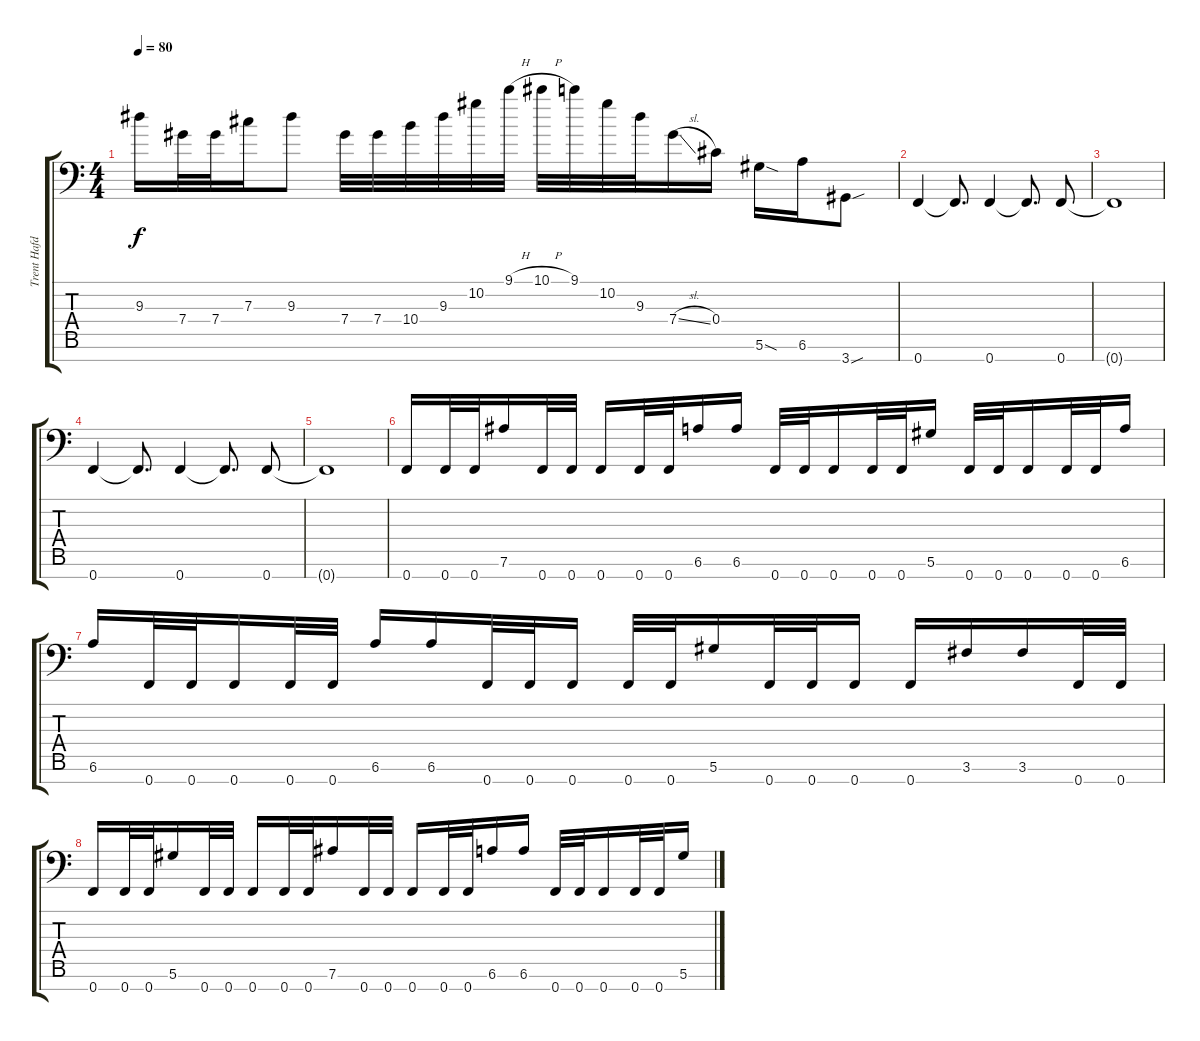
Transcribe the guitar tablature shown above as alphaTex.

\track ("Trent Hafdahl" "Trent Hafd") {instrument distortionguitar}
\staff {score tabs}
\tuning (Eb4 Bb3 Gb3 Db3 Ab2 Eb2 F1) {hide}
\ts (4 4)
\tempo 80
\clef f4
\ks c
9.3.16{dy f} 7.4.32 7.4.32 7.3.16 9.3.8 7.4.32 7.4.32 10.4.32 9.3.32 10.2.32 9.1{h}.32 10.1{h}.32 9.1.32 10.2.32 9.3.32 7.4{sl}.16 0.4.16 5.6{sod}.16 6.6.16 3.7{sou}.8 |
0.7.4 0.7{t}.8{d} 0.7.4 0.7{t}.8{d} 0.7.8 |
0.7{t}.1 |
0.7.4 0.7{t}.8{d} 0.7.4 0.7{t}.8{d} 0.7.8 |
0.7{t}.1 |
0.7.16 0.7.32 0.7.32 7.6.16 0.7.32 0.7.32 0.7.16 0.7.32 0.7.32 6.6.16 6.6.16 0.7.32 0.7.32 0.7.16 0.7.32 0.7.32 5.6.16 0.7.32 0.7.32 0.7.16 0.7.32 0.7.32 6.6.16 |
6.6.16 0.7.32 0.7.32 0.7.16 0.7.32 0.7.32 6.6.16 6.6.16 0.7.32 0.7.32 0.7.16 0.7.32 0.7.32 5.6.16 0.7.32 0.7.32 0.7.16 0.7.16 3.6.16 3.6.16 0.7.32 0.7.32 |
0.7.16 0.7.32 0.7.32 5.6.16 0.7.32 0.7.32 0.7.16 0.7.32 0.7.32 7.6.16 0.7.32 0.7.32 0.7.16 0.7.32 0.7.32 6.6.16 6.6.16 0.7.32 0.7.32 0.7.16 0.7.32 0.7.32 5.6.16
